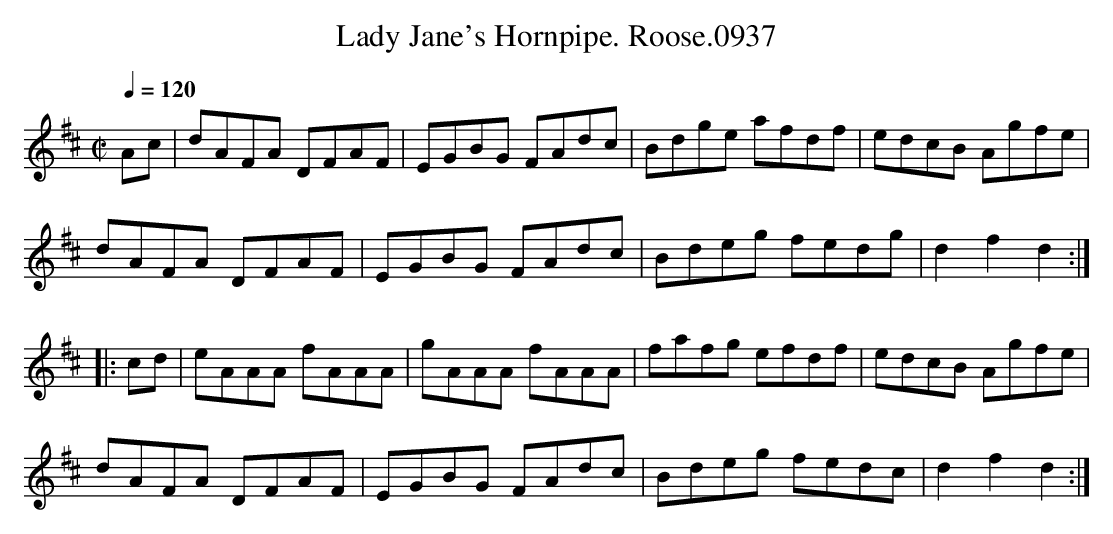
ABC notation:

X:1
T:Lady Jane's Hornpipe. Roose.0937
M:C|
L:1/8
Q:1/4=120
K:D
Ac | dAFA DFAF | EGBG FAdc | Bdge afdf | edcB Agfe |
dAFA DFAF | EGBG FAdc | Bdeg fedg | d2f2 d2 :|
|: cd | eAAA fAAA | gAAA fAAA | fafg efdf | edcB Agfe |
dAFA DFAF | EGBG FAdc | Bdeg fedc | d2f2 d2 :|
